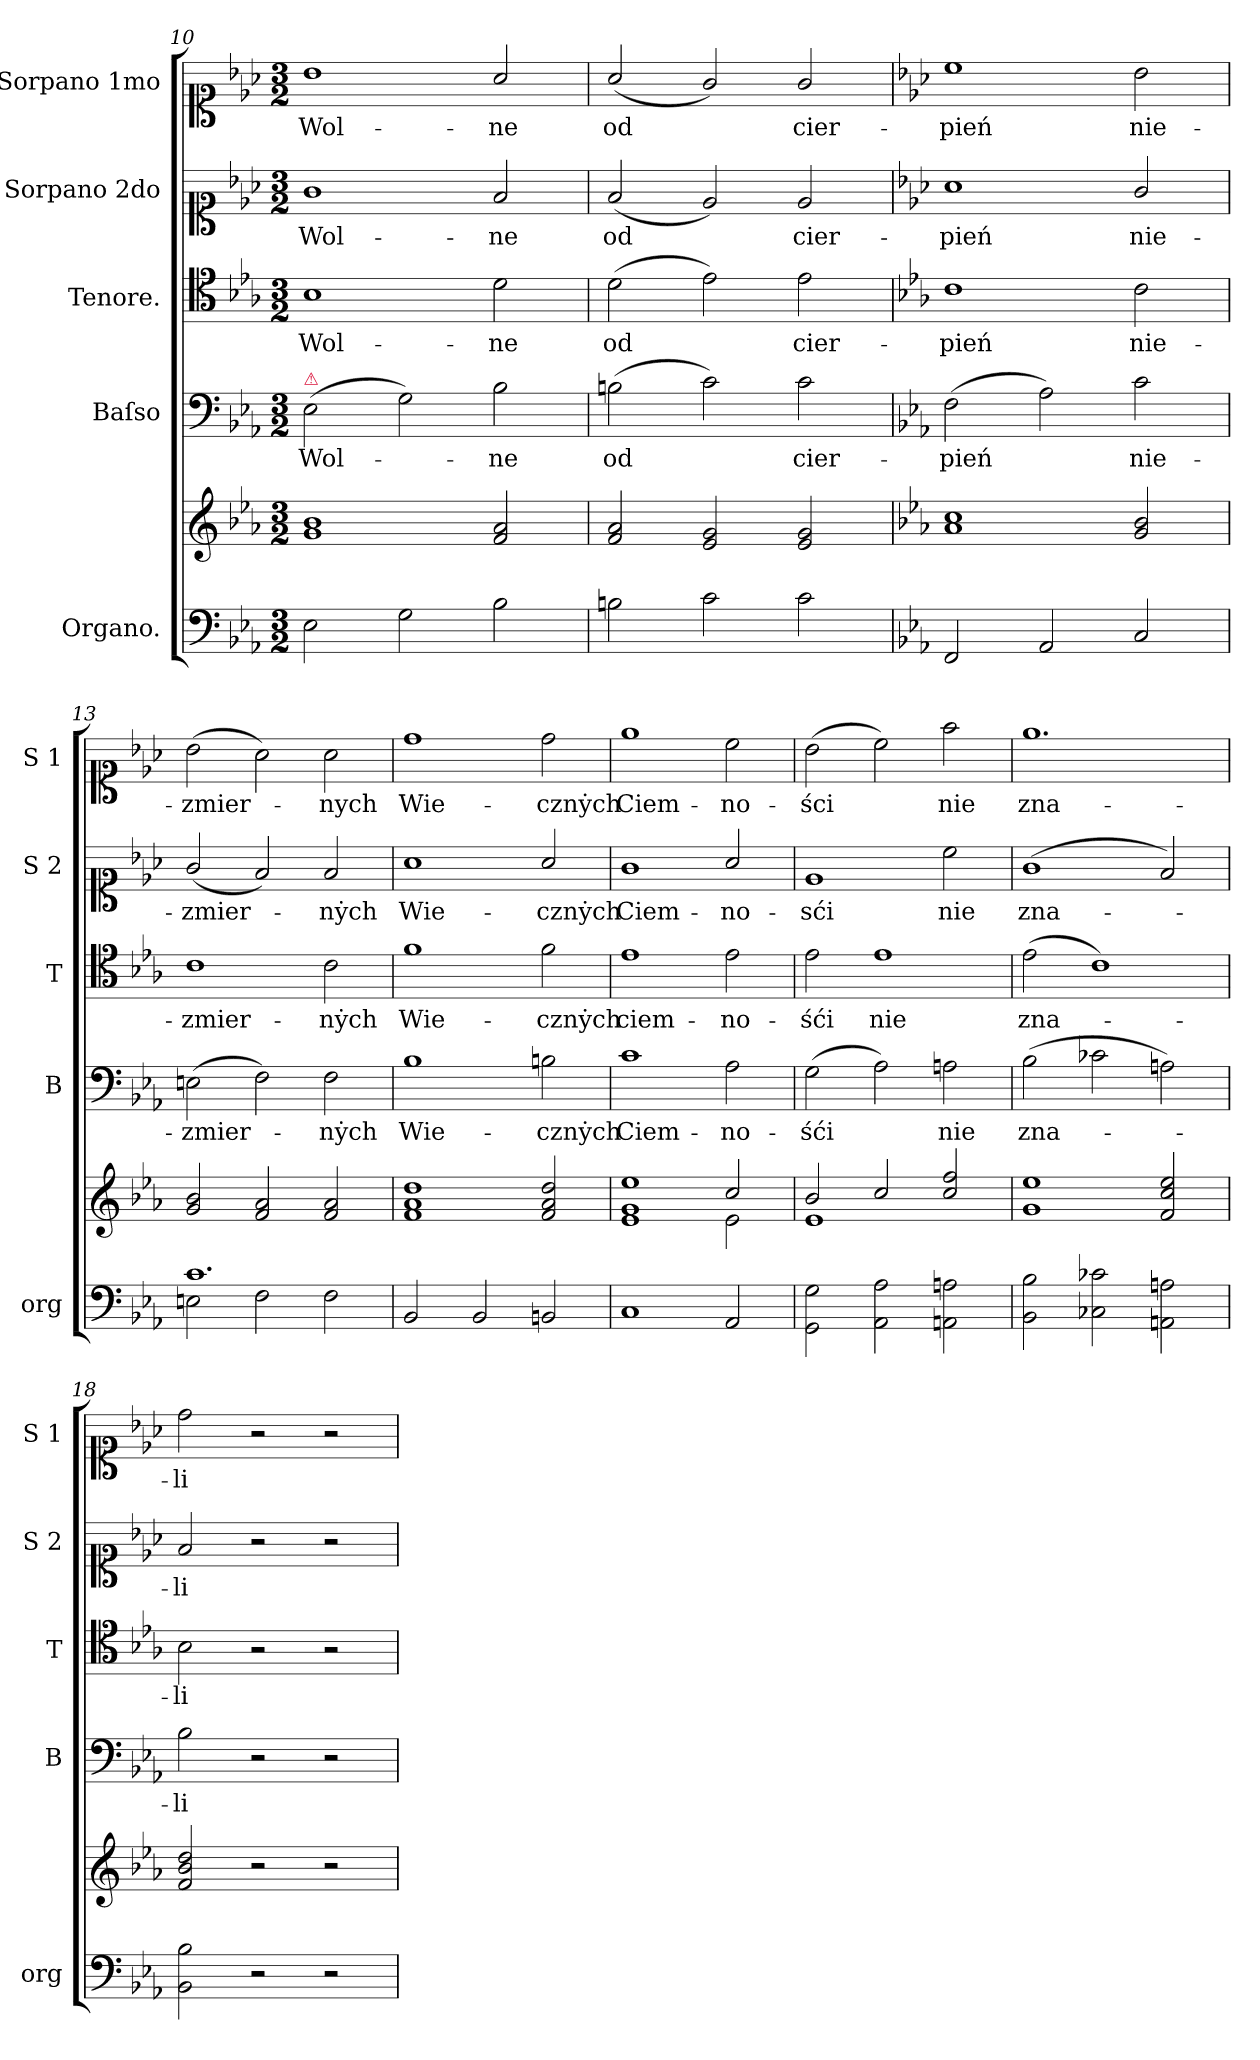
**kern	**kern	**dynam	**kern	**text	**kern	**text	**kern	**text	**kern	**text
*part5	*part5	*part5	*part4	*part4	*part3	*part3	*part2	*part2	*part1	*part1
*staff6	*staff5	*staff5/6	*staff4	*staff4	*staff3	*staff3	*staff2	*staff2	*staff1	*staff1
*I"Organo.	*	*	*I"Baſso	*	*I"Tenore.	*	*I"Sorpano 2do	*	*I"Sorpano 1mo	*
*I'org	*	*	*I'B	*	*I'T	*	*I'S 2	*	*I'S 1	*
*clefF4	*clefG2	*	*clefF4	*	*clefC4	*	*clefC1	*	*clefC1	*
*k[b-e-a-]	*k[b-e-a-]	*	*k[b-e-a-]	*	*k[b-e-a-]	*	*k[b-e-a-]	*	*k[b-e-a-]	*
*E-:	*E-:	*	*E-:	*	*E-:	*	*E-:	*	*E-:	*
*M3/2	*M3/2	*	*M3/2	*	*M3/2	*	*M3/2	*	*M3/2	*
=10	=10	=10	=10	=10	=10	=10	=10	=10	=10	=10
!	!	!	!LO:TX:a:color=crimson:t=⚠	!	!	!	!	!	!	!
2E-\	1g 1b-	.	(2E-\	Wol-	1B-	Wol-	1g	Wol-	1b-	Wol-
2G\	.	.	2G\)	.	.	.	.	.	.	.
2B-\	2f/ 2a-/	.	2B-\	-ne	2d\	-ne	2f/	-ne	2a-/	-ne
=11	=11	=11	=11	=11	=11	=11	=11	=11	=11	=11
2Bn\	2f/ 2a-/	.	(2Bn\	od	(2d\	od	(>2f/	od	(>2a-/	od
2c\	2e-/ 2g/	.	2c\)	.	2e-\)	.	2e-/)	.	2g/)	.
2c\	2e-/ 2g/	.	2c\	cier-	2e-\	cier-	2e-/	cier-	2g/	cier-
=12	=12	=12	=12	=12	=12	=12	=12	=12	=12	=12
*	*	*	*	*	*	*	*	*	*k[b-e-a-]	*
2FF/	1a- 1cc	.	(2F\	-pień	1c	-pień	1a-	-pień	1cc	-pień
2AA-/	.	.	2A-\)	.	.	.	.	.	.	.
2C/	2g/ 2b-/	.	2c\	nie-	2c\	nie-	2g/	nie-	2b-\	nie-
=13	=13	=13	=13	=13	=13	=13	=13	=13	=13	=13
*^	*	*	*	*	*	*	*	*	*	*
1.c	2En\	2g/ 2b-/	.	(2En\	-zmier-	1c	-zmier-	(>2g/	-zmier-	(2b-\	-zmier-
.	2F\	2f/ 2a-/	.	2F\)	.	.	.	2f/)	.	2a-\)	.
.	2F\	2f/ 2a-/	.	2F\	-nẏch	2c\	-nẏch	2f/	-nẏch	2a-\	-nych
=14	=14	=14	=14	=14	=14	=14	=14	=14	=14	=14	=14
!	!	!	!LO:DY:rj	!	!	!	!	!	!	!	!
*v	*v	*	*	*	*	*	*	*	*	*	*
2BB-/	1f 1a- 1dd	for.	1B-	Wie-	1f	Wie-	1a-	Wie-	1dd	Wie-
2BB-/	.	.	.	.	.	.	.	.	.	.
2BBn/	2f/ 2a-/ 2dd/	.	2Bn\	-cznẏch	2f\	-cznẏch	2a-/	-cznẏch	2dd\	-cznẏch
=15	=15	=15	=15	=15	=15	=15	=15	=15	=15	=15
*	*^	*	*	*	*	*	*	*	*	*
1C	1e- 1g 1ee-	1rgyy	.	1c	Ciem-	1e-	ciem-	1g	Ciem-	1ee-	Ciem-
2AA-/	2cc/	2e-\	.	2A-\	-no-	2e-\	-no-	2a-/	-no-	2cc\	-no-
=16	=16	=16	=16	=16	=16	=16	=16	=16	=16	=16	=16
2GG\ 2G\	2b-/	1e-	.	(2G\	-śći	2e-\	-śći	1e-	-sći	(2b-\	-ści
2AA-\ 2A-\	2cc/	.	.	2A-\)	.	1e-	nie	.	.	2cc\)	.
2AAn\ 2An\	2cc/ 2ff/	2reyy	.	2An\	nie	.	.	2cc\	nie	2ff\	nie
*	*v	*v	*	*	*	*	*	*	*	*	*
=17	=17	=17	=17	=17	=17	=17	=17	=17	=17	=17
2BB-\ 2B-\	1g 1ee-	.	(2B-\	zna-	(2e-\	zna-	(1g	zna-	1.ee-	zna-
2C-X\ 2c-X\	.	.	2c-X\	.	1c)	.	.	.	.	.
2AAn\ 2An\	2f/ 2cc/ 2ee-/	.	2An\)	.	.	.	2f/)	.	.	.
=18	=18	=18	=18	=18	=18	=18	=18	=18	=18	=18
2BB-\ 2B-\	2f/ 2b-/ 2dd/	.	2B-\	-li	2B-\	-li	2f/	-li	2dd\	-li
2r	2r	.	2r	.	2r	.	2r	.	2r	.
2r	2r	.	2r	.	2r	.	2r	.	2r	.
=	=	=	=	=	=	=	=	=	=	=
*-	*-	*-	*-	*-	*-	*-	*-	*-	*-	*-
